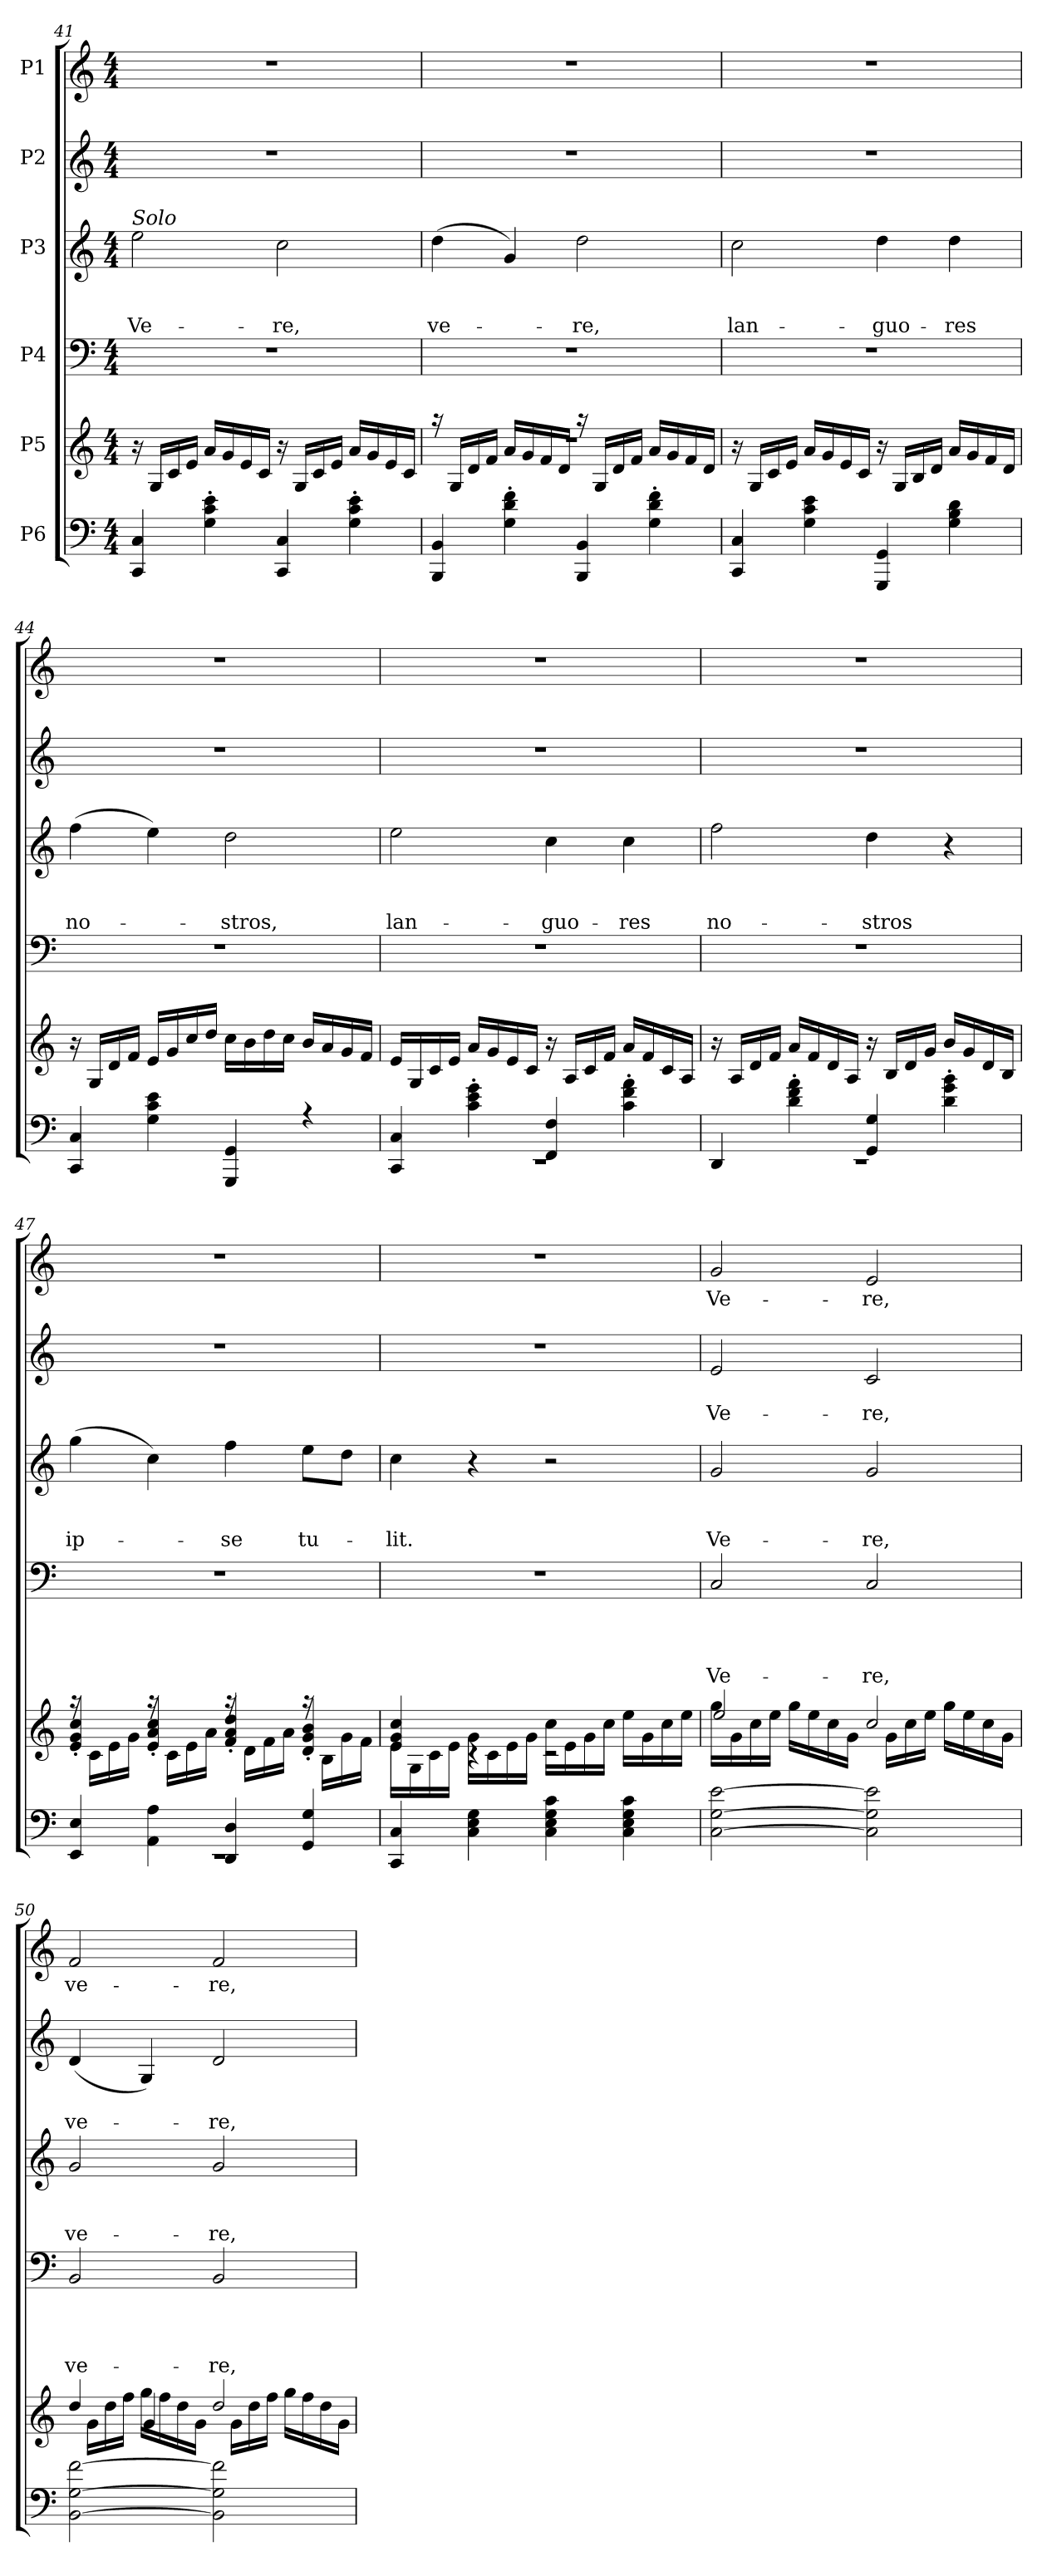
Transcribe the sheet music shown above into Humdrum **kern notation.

**kern	**kern	**kern	**text	**text	**text	**text	**kern	**text	**text	**text	**kern	**text	**text	**kern	**text
*part6	*part5	*part4	*part4	*part4	*part4	*part4	*part3	*part3	*part3	*part3	*part2	*part2	*part2	*part1	*part1
*staff6	*staff5	*staff4	*staff4	*staff4	*staff4	*staff4	*staff3	*staff3	*staff3	*staff3	*staff2	*staff2	*staff2	*staff1	*staff1
*I"P6	*I"P5	*I"P4	*	*	*	*	*I"P3	*	*	*	*I"P2	*	*	*I"P1	*
!!LO:LB:g=z
*clefF4	*clefG2	*clefF4	*	*	*	*	*clefG2	*	*	*	*clefG2	*	*	*clefG2	*
*k[]	*k[]	*k[]	*	*	*	*	*k[]	*	*	*	*k[]	*	*	*k[]	*
*C:	*C:	*C:	*	*	*	*	*C:	*	*	*	*C:	*	*	*C:	*
*M4/4	*M4/4	*M4/4	*	*	*	*	*M4/4	*	*	*	*M4/4	*	*	*M4/4	*
=41	=41	=41	=41	=41	=41	=41	=41	=41	=41	=41	=41	=41	=41	=41	=41
*^	*^	*	*	*	*	*	*	*	*	*	*	*	*	*	*
*	*	*	*^	*	*	*	*	*	*	*	*	*	*	*	*	*	*
!	!	!	!	!	!	!	!	!	!	!LO:TX:a:i:t=Solo	!	!	!	!	!	!	!	!
!	!	!	!	!	!	!	!	!	!	!	!	!	!LO:LY:b	!	!	!	!	!
4CC/ 4C/	1ryy	16r	1ryy	1ryy	1r	.	.	.	.	2ee\	.	.	Ve-	1r	.	.	1r	.
.	.	16G/LL	.	.	.	.	.	.	.	.	.	.	.	.	.	.	.	.
.	.	16c/	.	.	.	.	.	.	.	.	.	.	.	.	.	.	.	.
.	.	16e/JJ	.	.	.	.	.	.	.	.	.	.	.	.	.	.	.	.
4G\'> 4c\'> 4e\'>	.	16a/LL	.	.	.	.	.	.	.	.	.	.	.	.	.	.	.	.
.	.	16g/	.	.	.	.	.	.	.	.	.	.	.	.	.	.	.	.
.	.	16e/	.	.	.	.	.	.	.	.	.	.	.	.	.	.	.	.
.	.	16c/JJ	.	.	.	.	.	.	.	.	.	.	.	.	.	.	.	.
!	!	!	!	!	!	!	!	!	!	!	!	!	!LO:LY:b	!	!	!	!	!
4CC/ 4C/	.	16r	.	.	.	.	.	.	.	2cc\	.	.	-re,	.	.	.	.	.
.	.	16G/LL	.	.	.	.	.	.	.	.	.	.	.	.	.	.	.	.
.	.	16c/	.	.	.	.	.	.	.	.	.	.	.	.	.	.	.	.
.	.	16e/JJ	.	.	.	.	.	.	.	.	.	.	.	.	.	.	.	.
4G\'> 4c\'> 4e\'>	.	16a/LL	.	.	.	.	.	.	.	.	.	.	.	.	.	.	.	.
.	.	16g/	.	.	.	.	.	.	.	.	.	.	.	.	.	.	.	.
.	.	16e/	.	.	.	.	.	.	.	.	.	.	.	.	.	.	.	.
.	.	16c/JJ	.	.	.	.	.	.	.	.	.	.	.	.	.	.	.	.
=42	=42	=42	=42	=42	=42	=42	=42	=42	=42	=42	=42	=42	=42	=42	=42	=42	=42	=42
!	!	!	!	!	!	!	!	!	!	!	!	!	!LO:LY:b	!	!	!	!	!
4BBB/ 4BB/	1ryy	16raa	1ryy	1r	1r	.	.	.	.	(>4dd\	.	.	ve-	1r	.	.	1r	.
.	.	16G/LL	.	.	.	.	.	.	.	.	.	.	.	.	.	.	.	.
.	.	16d/	.	.	.	.	.	.	.	.	.	.	.	.	.	.	.	.
.	.	16f/JJ	.	.	.	.	.	.	.	.	.	.	.	.	.	.	.	.
4G\'> 4d\'> 4f\'>	.	16a/LL	.	.	.	.	.	.	.	4g/)	.	.	.	.	.	.	.	.
.	.	16g/	.	.	.	.	.	.	.	.	.	.	.	.	.	.	.	.
.	.	16f/	.	.	.	.	.	.	.	.	.	.	.	.	.	.	.	.
.	.	16d/JJ	.	.	.	.	.	.	.	.	.	.	.	.	.	.	.	.
!	!	!	!	!	!	!	!	!	!	!	!	!	!LO:LY:b	!	!	!	!	!
4BBB/ 4BB/	.	16raa	.	.	.	.	.	.	.	2dd\	.	.	-re,	.	.	.	.	.
.	.	16G/LL	.	.	.	.	.	.	.	.	.	.	.	.	.	.	.	.
.	.	16d/	.	.	.	.	.	.	.	.	.	.	.	.	.	.	.	.
.	.	16f/JJ	.	.	.	.	.	.	.	.	.	.	.	.	.	.	.	.
4G\'> 4d\'> 4f\'>	.	16a/LL	.	.	.	.	.	.	.	.	.	.	.	.	.	.	.	.
.	.	16g/	.	.	.	.	.	.	.	.	.	.	.	.	.	.	.	.
.	.	16f/	.	.	.	.	.	.	.	.	.	.	.	.	.	.	.	.
.	.	16d/JJ	.	.	.	.	.	.	.	.	.	.	.	.	.	.	.	.
=43	=43	=43	=43	=43	=43	=43	=43	=43	=43	=43	=43	=43	=43	=43	=43	=43	=43	=43
!	!	!	!	!	!	!	!	!	!	!	!	!	!LO:LY:b	!	!	!	!	!
4CC/ 4C/	1ryy	16r	1ryy	1ryy	1r	.	.	.	.	2cc\	.	.	lan-	1r	.	.	1r	.
.	.	16G/LL	.	.	.	.	.	.	.	.	.	.	.	.	.	.	.	.
.	.	16c/	.	.	.	.	.	.	.	.	.	.	.	.	.	.	.	.
.	.	16e/JJ	.	.	.	.	.	.	.	.	.	.	.	.	.	.	.	.
4G\ 4c\ 4e\	.	16a/LL	.	.	.	.	.	.	.	.	.	.	.	.	.	.	.	.
.	.	16g/	.	.	.	.	.	.	.	.	.	.	.	.	.	.	.	.
.	.	16e/	.	.	.	.	.	.	.	.	.	.	.	.	.	.	.	.
.	.	16c/JJ	.	.	.	.	.	.	.	.	.	.	.	.	.	.	.	.
!	!	!	!	!	!	!	!	!	!	!	!	!	!LO:LY:b	!	!	!	!	!
4GGG/ 4GG/	.	16r	.	.	.	.	.	.	.	4dd\	.	.	-guo-	.	.	.	.	.
.	.	16G/LL	.	.	.	.	.	.	.	.	.	.	.	.	.	.	.	.
.	.	16B/	.	.	.	.	.	.	.	.	.	.	.	.	.	.	.	.
.	.	16d/JJ	.	.	.	.	.	.	.	.	.	.	.	.	.	.	.	.
!	!	!	!	!	!	!	!	!	!	!	!	!	!LO:LY:b	!	!	!	!	!
4G\ 4B\ 4d\	.	16a/LL	.	.	.	.	.	.	.	4dd\	.	.	-res	.	.	.	.	.
.	.	16g/	.	.	.	.	.	.	.	.	.	.	.	.	.	.	.	.
.	.	16f/	.	.	.	.	.	.	.	.	.	.	.	.	.	.	.	.
.	.	16d/JJ	.	.	.	.	.	.	.	.	.	.	.	.	.	.	.	.
!!LO:PB:g=z
=44	=44	=44	=44	=44	=44	=44	=44	=44	=44	=44	=44	=44	=44	=44	=44	=44	=44	=44
!	!	!	!	!	!	!	!	!	!	!	!	!	!LO:LY:b	!	!	!	!	!
4CC/ 4C/	1ryy	16r	1ryy	1ryy	1r	.	.	.	.	(>4ff\	.	.	no-	1r	.	.	1r	.
.	.	16G/LL	.	.	.	.	.	.	.	.	.	.	.	.	.	.	.	.
.	.	16d/	.	.	.	.	.	.	.	.	.	.	.	.	.	.	.	.
.	.	16f/JJ	.	.	.	.	.	.	.	.	.	.	.	.	.	.	.	.
4G\ 4c\ 4e\	.	16e/LL	.	.	.	.	.	.	.	4ee\)	.	.	.	.	.	.	.	.
.	.	16g/	.	.	.	.	.	.	.	.	.	.	.	.	.	.	.	.
.	.	16cc/	.	.	.	.	.	.	.	.	.	.	.	.	.	.	.	.
.	.	16dd/JJ	.	.	.	.	.	.	.	.	.	.	.	.	.	.	.	.
!	!	!	!	!	!	!	!	!	!	!	!	!	!LO:LY:b	!	!	!	!	!
4GGG/ 4GG/	.	16cc\LL	.	.	.	.	.	.	.	2dd\	.	.	-stros,	.	.	.	.	.
.	.	16b\	.	.	.	.	.	.	.	.	.	.	.	.	.	.	.	.
.	.	16dd\	.	.	.	.	.	.	.	.	.	.	.	.	.	.	.	.
.	.	16cc\JJ	.	.	.	.	.	.	.	.	.	.	.	.	.	.	.	.
4r	.	16b/LL	.	.	.	.	.	.	.	.	.	.	.	.	.	.	.	.
.	.	16a/	.	.	.	.	.	.	.	.	.	.	.	.	.	.	.	.
.	.	16g/	.	.	.	.	.	.	.	.	.	.	.	.	.	.	.	.
.	.	16f/JJ	.	.	.	.	.	.	.	.	.	.	.	.	.	.	.	.
=45	=45	=45	=45	=45	=45	=45	=45	=45	=45	=45	=45	=45	=45	=45	=45	=45	=45	=45
!	!	!	!	!	!	!	!	!	!	!	!	!	!LO:LY:b	!	!	!	!	!
4CC/ 4C/	1rEE	16e/LL	1ryy	1ryy	1r	.	.	.	.	2ee\	.	.	lan-	1r	.	.	1r	.
.	.	16G/	.	.	.	.	.	.	.	.	.	.	.	.	.	.	.	.
.	.	16c/	.	.	.	.	.	.	.	.	.	.	.	.	.	.	.	.
.	.	16e/JJ	.	.	.	.	.	.	.	.	.	.	.	.	.	.	.	.
4c\'< 4e\'< 4g\'<	.	16a/LL	.	.	.	.	.	.	.	.	.	.	.	.	.	.	.	.
.	.	16g/	.	.	.	.	.	.	.	.	.	.	.	.	.	.	.	.
.	.	16e/	.	.	.	.	.	.	.	.	.	.	.	.	.	.	.	.
.	.	16c/JJ	.	.	.	.	.	.	.	.	.	.	.	.	.	.	.	.
!	!	!	!	!	!	!	!	!	!	!	!	!	!LO:LY:b	!	!	!	!	!
4FF/ 4F/	.	16r	.	.	.	.	.	.	.	4cc\	.	.	-guo-	.	.	.	.	.
.	.	16A/LL	.	.	.	.	.	.	.	.	.	.	.	.	.	.	.	.
.	.	16c/	.	.	.	.	.	.	.	.	.	.	.	.	.	.	.	.
.	.	16f/JJ	.	.	.	.	.	.	.	.	.	.	.	.	.	.	.	.
!	!	!	!	!	!	!	!	!	!	!	!	!	!LO:LY:b	!	!	!	!	!
4c\'< 4f\'< 4a\'<	.	16a/LL	.	.	.	.	.	.	.	4cc\	.	.	-res	.	.	.	.	.
.	.	16f/	.	.	.	.	.	.	.	.	.	.	.	.	.	.	.	.
.	.	16c/	.	.	.	.	.	.	.	.	.	.	.	.	.	.	.	.
.	.	16A/JJ	.	.	.	.	.	.	.	.	.	.	.	.	.	.	.	.
=46	=46	=46	=46	=46	=46	=46	=46	=46	=46	=46	=46	=46	=46	=46	=46	=46	=46	=46
!	!	!	!	!	!	!	!	!	!	!	!	!	!LO:LY:b	!	!	!	!	!
4DD/	1rEE	16r	1ryy	1ryy	1r	.	.	.	.	2ff\	.	.	no-	1r	.	.	1r	.
.	.	16A/LL	.	.	.	.	.	.	.	.	.	.	.	.	.	.	.	.
.	.	16d/	.	.	.	.	.	.	.	.	.	.	.	.	.	.	.	.
.	.	16f/JJ	.	.	.	.	.	.	.	.	.	.	.	.	.	.	.	.
4d\'< 4f\'< 4a\'<	.	16a/LL	.	.	.	.	.	.	.	.	.	.	.	.	.	.	.	.
.	.	16f/	.	.	.	.	.	.	.	.	.	.	.	.	.	.	.	.
.	.	16d/	.	.	.	.	.	.	.	.	.	.	.	.	.	.	.	.
.	.	16A/JJ	.	.	.	.	.	.	.	.	.	.	.	.	.	.	.	.
!	!	!	!	!	!	!	!	!	!	!	!	!	!LO:LY:b	!	!	!	!	!
4GG/ 4G/	.	16r	.	.	.	.	.	.	.	4dd\	.	.	-stros	.	.	.	.	.
.	.	16B/LL	.	.	.	.	.	.	.	.	.	.	.	.	.	.	.	.
.	.	16d/	.	.	.	.	.	.	.	.	.	.	.	.	.	.	.	.
.	.	16g/JJ	.	.	.	.	.	.	.	.	.	.	.	.	.	.	.	.
4d\'< 4g\'< 4b\'<	.	16b/LL	.	.	.	.	.	.	.	4r	.	.	.	.	.	.	.	.
.	.	16g/	.	.	.	.	.	.	.	.	.	.	.	.	.	.	.	.
.	.	16d/	.	.	.	.	.	.	.	.	.	.	.	.	.	.	.	.
.	.	16B/JJ	.	.	.	.	.	.	.	.	.	.	.	.	.	.	.	.
!!LO:LB:g=z
=47	=47	=47	=47	=47	=47	=47	=47	=47	=47	=47	=47	=47	=47	=47	=47	=47	=47	=47
!	!	!	!	!	!	!	!	!	!	!	!	!	!LO:LY:b	!	!	!	!	!
4EE/ 4E/	1rEE	16raa	4e/'> 4g/'> 4cc/'>	1ryy	1r	.	.	.	.	(>4gg\	.	.	ip-	1r	.	.	1r	.
.	.	16c\LL	.	.	.	.	.	.	.	.	.	.	.	.	.	.	.	.
.	.	16e\	.	.	.	.	.	.	.	.	.	.	.	.	.	.	.	.
.	.	16g\JJ	.	.	.	.	.	.	.	.	.	.	.	.	.	.	.	.
4AA\ 4A\	.	16raa	4e/'> 4a/'> 4cc/'>	.	.	.	.	.	.	4cc\)	.	.	.	.	.	.	.	.
.	.	16c\LL	.	.	.	.	.	.	.	.	.	.	.	.	.	.	.	.
.	.	16e\	.	.	.	.	.	.	.	.	.	.	.	.	.	.	.	.
.	.	16a\JJ	.	.	.	.	.	.	.	.	.	.	.	.	.	.	.	.
!	!	!	!	!	!	!	!	!	!	!	!	!	!LO:LY:b	!	!	!	!	!
4DD/ 4D/	.	16raa	4f/'> 4a/'> 4dd/'>	.	.	.	.	.	.	4ff\	.	.	-se	.	.	.	.	.
.	.	16d\LL	.	.	.	.	.	.	.	.	.	.	.	.	.	.	.	.
.	.	16f\	.	.	.	.	.	.	.	.	.	.	.	.	.	.	.	.
.	.	16a\JJ	.	.	.	.	.	.	.	.	.	.	.	.	.	.	.	.
!	!	!	!	!	!	!	!	!	!	!	!	!	!LO:LY:b	!	!	!	!	!
4GG/ 4G/	.	16raa	4d/'> 4g/'> 4b/'>	.	.	.	.	.	.	8ee\L	.	.	tu-	.	.	.	.	.
.	.	16B\LL	.	.	.	.	.	.	.	.	.	.	.	.	.	.	.	.
.	.	16g\	.	.	.	.	.	.	.	8dd\J	.	.	.	.	.	.	.	.
.	.	16f\JJ	.	.	.	.	.	.	.	.	.	.	.	.	.	.	.	.
=48	=48	=48	=48	=48	=48	=48	=48	=48	=48	=48	=48	=48	=48	=48	=48	=48	=48	=48
!	!	!	!	!	!	!	!	!	!	!	!	!	!LO:LY:b	!	!	!	!	!
4CC/ 4C/	1ryy	16e\LL	4e/ 4g/ 4cc/	1ryy	1r	.	.	.	.	4cc\	.	.	-lit.	1r	.	.	1r	.
.	.	16G\	.	.	.	.	.	.	.	.	.	.	.	.	.	.	.	.
.	.	16c\	.	.	.	.	.	.	.	.	.	.	.	.	.	.	.	.
.	.	16e\JJ	.	.	.	.	.	.	.	.	.	.	.	.	.	.	.	.
4C\ 4E\ 4G\	.	16g\LL	4rc	.	.	.	.	.	.	4r	.	.	.	.	.	.	.	.
.	.	16c\	.	.	.	.	.	.	.	.	.	.	.	.	.	.	.	.
.	.	16e\	.	.	.	.	.	.	.	.	.	.	.	.	.	.	.	.
.	.	16g\JJ	.	.	.	.	.	.	.	.	.	.	.	.	.	.	.	.
4C\ 4E\ 4G\ 4c\	.	16cc\LL	2rc	.	.	.	.	.	.	2r	.	.	.	.	.	.	.	.
.	.	16e\	.	.	.	.	.	.	.	.	.	.	.	.	.	.	.	.
.	.	16g\	.	.	.	.	.	.	.	.	.	.	.	.	.	.	.	.
.	.	16cc\JJ	.	.	.	.	.	.	.	.	.	.	.	.	.	.	.	.
4C\ 4E\ 4G\ 4c\	.	16ee\LL	.	.	.	.	.	.	.	.	.	.	.	.	.	.	.	.
.	.	16g\	.	.	.	.	.	.	.	.	.	.	.	.	.	.	.	.
.	.	16cc\	.	.	.	.	.	.	.	.	.	.	.	.	.	.	.	.
.	.	16ee\JJ	.	.	.	.	.	.	.	.	.	.	.	.	.	.	.	.
=49	=49	=49	=49	=49	=49	=49	=49	=49	=49	=49	=49	=49	=49	=49	=49	=49	=49	=49
!	!	!	!	!	!	!	!	!	!LO:LY:b	!	!	!	!LO:LY:b	!	!	!LO:LY:b	!	!LO:LY:b
[<2C\ [>2G\ [>2e\	1ryy	16gg\LL	2ee/	1ryy	2C/	.	.	.	Ve-	2g/	.	.	Ve-	2e/	.	Ve-	2g/	Ve-
.	.	16g\	.	.	.	.	.	.	.	.	.	.	.	.	.	.	.	.
.	.	16cc\	.	.	.	.	.	.	.	.	.	.	.	.	.	.	.	.
.	.	16ee\JJ	.	.	.	.	.	.	.	.	.	.	.	.	.	.	.	.
.	.	16gg\LL	.	.	.	.	.	.	.	.	.	.	.	.	.	.	.	.
.	.	16ee\	.	.	.	.	.	.	.	.	.	.	.	.	.	.	.	.
.	.	16cc\	.	.	.	.	.	.	.	.	.	.	.	.	.	.	.	.
.	.	16g\JJ	.	.	.	.	.	.	.	.	.	.	.	.	.	.	.	.
!	!	!	!	!	!	!	!	!	!LO:LY:b	!	!	!	!LO:LY:b	!	!	!LO:LY:b	!	!LO:LY:b
2C\] 2G\] 2e\]	.	16ryy	2cc/	.	2C/	.	.	.	-re,	2g/	.	.	-re,	2c/	.	-re,	2e/	-re,
.	.	16g\LL	.	.	.	.	.	.	.	.	.	.	.	.	.	.	.	.
.	.	16cc\	.	.	.	.	.	.	.	.	.	.	.	.	.	.	.	.
.	.	16ee\JJ	.	.	.	.	.	.	.	.	.	.	.	.	.	.	.	.
.	.	16gg\LL	.	.	.	.	.	.	.	.	.	.	.	.	.	.	.	.
.	.	16ee\	.	.	.	.	.	.	.	.	.	.	.	.	.	.	.	.
.	.	16cc\	.	.	.	.	.	.	.	.	.	.	.	.	.	.	.	.
.	.	16g\JJ	.	.	.	.	.	.	.	.	.	.	.	.	.	.	.	.
!!LO:LB:g=z
=50	=50	=50	=50	=50	=50	=50	=50	=50	=50	=50	=50	=50	=50	=50	=50	=50	=50	=50
!	!	!	!	!	!	!	!	!	!LO:LY:b	!	!	!	!LO:LY:b	!	!	!LO:LY:b	!	!LO:LY:b
[<2BB\ [>2G\ [>2f\	1ryy	16ryy	4dd/	1ryy	2BB/	.	.	.	ve-	2g/	.	.	ve-	(<4d/	.	ve-	2f/	ve-
.	.	16g\LL	.	.	.	.	.	.	.	.	.	.	.	.	.	.	.	.
.	.	16dd\	.	.	.	.	.	.	.	.	.	.	.	.	.	.	.	.
.	.	16ff\JJ	.	.	.	.	.	.	.	.	.	.	.	.	.	.	.	.
.	.	16gg\LL	4g/	.	.	.	.	.	.	.	.	.	.	4G/)	.	.	.	.
.	.	16ff\	.	.	.	.	.	.	.	.	.	.	.	.	.	.	.	.
.	.	16dd\	.	.	.	.	.	.	.	.	.	.	.	.	.	.	.	.
.	.	16g\JJ	.	.	.	.	.	.	.	.	.	.	.	.	.	.	.	.
!	!	!	!	!	!	!	!	!	!LO:LY:b	!	!	!	!LO:LY:b	!	!	!LO:LY:b	!	!LO:LY:b
2BB\] 2G\] 2f\]	.	16ryy	2dd/	.	2BB/	.	.	.	-re,	2g/	.	.	-re,	2d/	.	-re,	2f/	-re,
.	.	16g\LL	.	.	.	.	.	.	.	.	.	.	.	.	.	.	.	.
.	.	16dd\	.	.	.	.	.	.	.	.	.	.	.	.	.	.	.	.
.	.	16ff\JJ	.	.	.	.	.	.	.	.	.	.	.	.	.	.	.	.
.	.	16gg\LL	.	.	.	.	.	.	.	.	.	.	.	.	.	.	.	.
.	.	16ff\	.	.	.	.	.	.	.	.	.	.	.	.	.	.	.	.
.	.	16dd\	.	.	.	.	.	.	.	.	.	.	.	.	.	.	.	.
.	.	16g\JJ	.	.	.	.	.	.	.	.	.	.	.	.	.	.	.	.
*v	*v	*	*	*	*	*	*	*	*	*	*	*	*	*	*	*	*	*
*	*v	*v	*v	*	*	*	*	*	*	*	*	*	*	*	*	*	*
=	=	=	=	=	=	=	=	=	=	=	=	=	=	=	=
*-	*-	*-	*-	*-	*-	*-	*-	*-	*-	*-	*-	*-	*-	*-	*-
